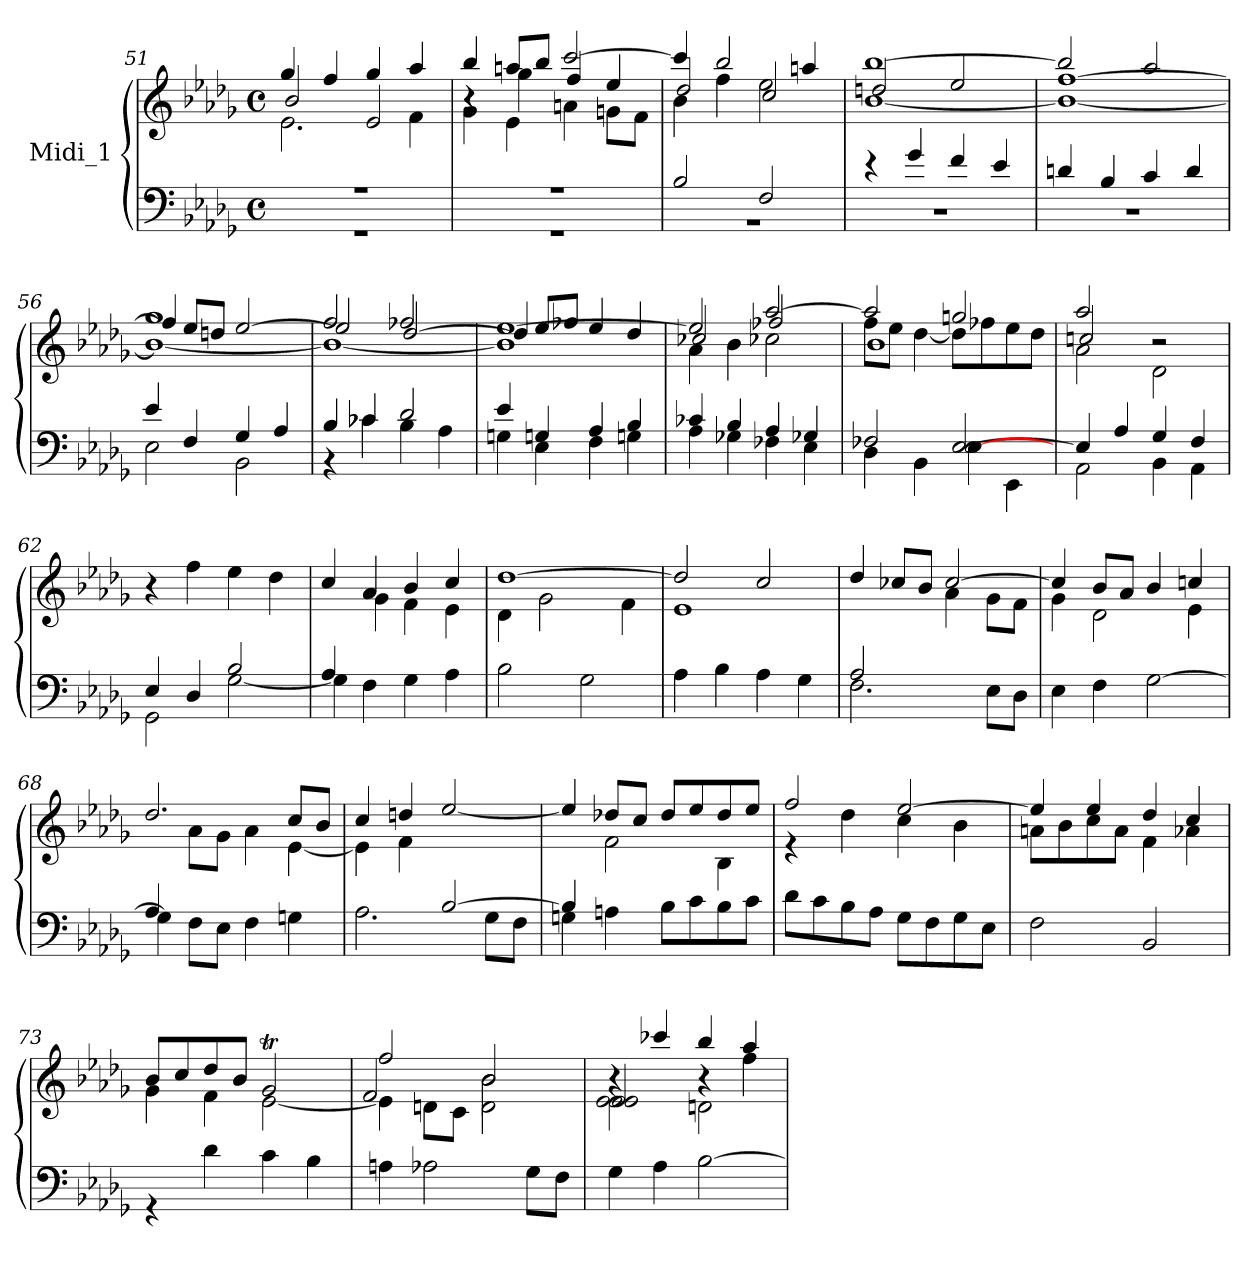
**kern	**kern
*part1	*part1
*staff2	*staff1
*I"Midi_1	*
*clefF4	*clefG2
*k[b-e-a-d-g-]	*k[b-e-a-d-g-]
*D-:	*D-:
*M4/4	*M4/4
*met(c)	*met(c)
=51	=51
*^	*^
*	*	*	*^
1r	1r	4gg-/	2.e-\	2b-/
.	.	4ff/	.	.
.	.	4gg-/	.	2e-/
.	.	4aa-/	4f\	.
=52	=52	=52	=52	=52
1r	1r	4bb-/	4g-\	4r
.	.	8aan/L	4e-\	4gg-\
.	.	8bb-/J	.	.
.	.	[2ccc/	4an\	4ff/
.	.	.	8gn\L	4ee-/
.	.	.	8f\J	.
=53	=53	=53	=53	=53
2B-/	1r	4ccc/]	4b-\	2dd-/
.	.	2bb-/	4ff\	.
2F/	.	.	2ee-\	2cc/
.	.	4aan/	.	.
=54	=54	=54	=54	=54
4r	1r	[1bb-/	[1b-\	2ddn/
4g-/	.	.	.	.
4f/	.	.	.	2ee-/
4e-/	.	.	.	.
!!LO:LB:g=z	!!	!!
=55	=55	=55	=55	=55
4dn/	1r	2bb-/]	1b-\_	[1ff\
4B-/	.	.	.	.
4c/	.	2aa-/	.	.
4d/	.	.	.	.
=56	=56	=56	=56	=56
4e-/	2E-\	1gg-/	1b-\_	4ff/]
4F/	.	.	.	8ee-/L
.	.	.	.	8ddn/J
4G-/	2BB-\	.	.	[2ee-/
4A-/	.	.	.	.
=57	=57	=57	=57	=57
4B-/	4r	2ff/	1b-\_	2ee-/]
4c-X/	4c-X\	.	.	.
2d-/	4B-\	2ff-X/	.	[2dd-/
.	4A-\	.	.	.
=58	=58	=58	=58	=58
4e-/	4Gn\	[1ee-/	1b-\]	4dd-/]
4Gn/	4E-\	.	.	8ee-/L
.	.	.	.	8ff-X/J
4A-/	4F\	.	.	4ee-/
4B-/	4Gn\	.	.	4dd-/
=59	=59	=59	=59	=59
4c-X/	4A-\	2ee-/]	4a-\	2cc-X/
4B-/	4G-X\	.	4b-\	.
4A-/	4F-X\	[2aa-/	2cc-X\	2ff-X/
4G-X/	4E-\	.	.	.
=60	=60	=60	=60	=60
2F-X/	4D-\	2aa-/]	8ff\L	1b-\
.	.	.	8ee-\J	.
.	4BB-\	.	[4dd-\	.
[2E-/ [2E-/	4E-\	2ggn/	8dd-\L]	.
.	.	.	8ff-X\	.
.	4EE-\	.	8ee-\	.
.	.	.	8dd-\J	.
!!LO:LB:g=z	!!	!!
=61	=61	=61	=61	=61
4E-/]	2AA-\	2aa-/	2a-\	2ccn/
4A-/	.	.	.	.
4G-/	4BB-\	2r	2d-\	2r
4F/	4AA-\	.	.	.
=62	=62	=62	=62	=62
4E-/	2GG-\	4r	2ryy	2ryy
4D-/	.	4ff\	.	.
2B-/	[2G-\	4ee-\	2ryy	2ryy
.	.	4dd-\	.	.
=63	=63	=63	=63	=63
4A-/	4G-\]	4cc/	4ryy	2ryy
4F\	4ryy	4a-/	4g-\	.
4G-\	2ryy	4b-/	4f\	2ryy
4A-\	.	4cc/	4e-\	.
=64	=64	=64	=64	=64
2B-\	2ryy	[1dd-/	4d-\	2ryy
.	.	.	2g-\	.
2G-\	2ryy	.	.	2ryy
.	.	.	4f\	.
=65	=65	=65	=65	=65
4A-\	2ryy	2dd-/]	1e-\	2ryy
4B-\	.	.	.	.
4A-\	2ryy	2cc/	.	2ryy
4G-\	.	.	.	.
=66	=66	=66	=66	=66
2A-/	2.F\	4dd-/	2ryy	2ryy
.	.	8cc-X/L	.	.
.	.	8b-/J	.	.
4ryy	.	[2cc-/	4a-\	2ryy
8E-\L	4ryy	.	8g-\L	.
8D-\J	.	.	8f\J	.
=67	=67	=67	=67	=67
4E-\	2ryy	4cc-/]	4g-\	2ryy
4F\	.	8b-/L	2d-\	.
.	.	8a-/J	.	.
[2G-\	2ryy	4b-/	.	2ryy
.	.	4ccn/	4e-\	.
*	*	*	*v	*v
!!LO:LB:g=z
=68	=68	=68	=68
*	*^	*	*
4A-/	4G-\]	2ryy	2.dd-/	4ryy
2.ryy	8F\L	.	.	8a-\L
.	8E-\J	.	.	8g-\J
.	4F\	2ryy	.	4a-\
.	4Gn\	.	8cc/L	[4e-\
.	.	.	8b-/J	.
*	*v	*v	*	*
=69	=69	=69	=69
2ryy	2.A-\	4cc/	4e-\]
.	.	4ddn/	4f\
[2B-/	.	[2ee-/	2ryy
.	8G-\L	.	.
.	8F\J	.	.
=70	=70	=70	=70
4B-/]	4Gn\	4ee-/]	4ryy
4ryy	4An\	8dd-X/L	2f\
.	.	8cc/J	.
2ryy	8B-\L	8dd-/L	.
.	8c\	8ee-/	.
.	8B-\	8dd-/	4B-\
.	8c\J	8ee-/J	.
=71	=71	=71	=71
1ryy	8d-\L	2ff/	4r
.	8c\	.	.
.	8B-\	.	4dd-\
.	8A-\J	.	.
.	8G-\L	[2ee-/	4cc\
.	8F\	.	.
.	8G-\	.	4b-\
.	8E-\J	.	.
=72	=72	=72	=72
1ryy	2F\	4ee-/]	8an\L
.	.	.	8b-\
.	.	4ee-/	8cc\
.	.	.	8a\J
.	2BB-/	4dd-/	4f\
.	.	4cc/	4a-X\
=73	=73	=73	=73
1ryy	4r	8b-/L	4g-\
.	.	8cc/	.
.	4d-\	8dd-/	4f\
.	.	8b-/J	.
.	4c\	2g-T/	[2e-\
.	4B-\	.	.
!!LO:LB:g=z
=74	=74	=74	=74
*	*	*	*^
4An\	2ryy	2ff/	4e-\]	2f/
2A-X\	.	.	8dn\L	.
.	.	.	8c\J	.
.	2ryy	2b-/	2d\	2b-\
8G-\L	.	.	.	.
8F\J	.	.	.	.
=75	=75	=75	=75	=75
4G-\	2ryy	4r	2e-\ 2e-\	2e-/ 2e-/
4A-\	.	4ccc-X/	.	.
[2B-\	2ryy	4bb-/	2dn\	4r
.	.	4aa-/	.	4ff\
*v	*v	*	*	*
*	*v	*v	*v
=	=
*-	*-
